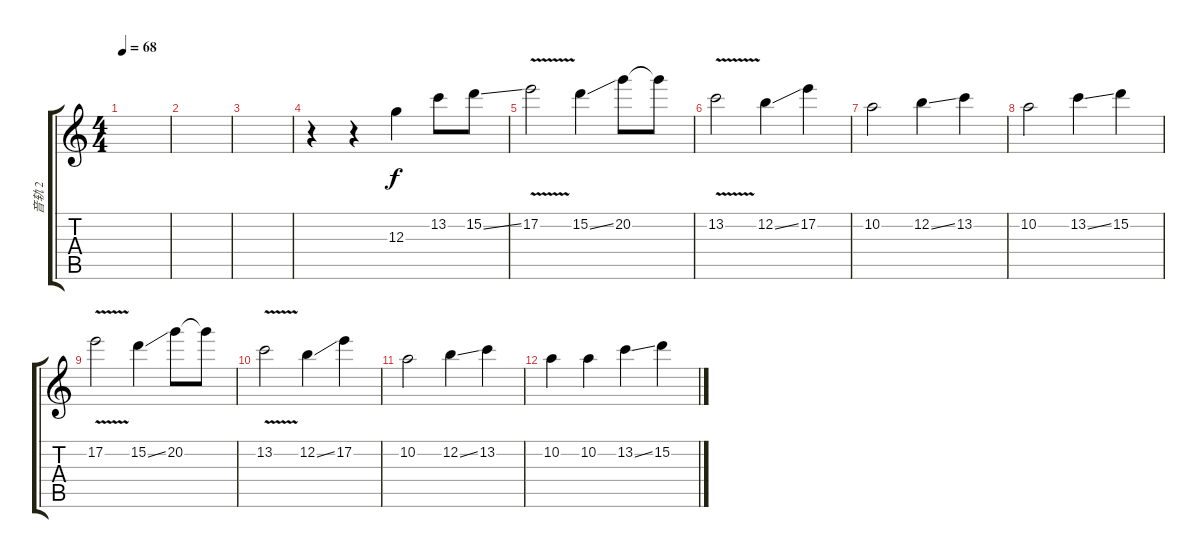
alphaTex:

\track ("音轨 2" "音轨 2") {instrument distortionguitar}
\staff {score tabs}
\tuning (E4 B3 G3 D3 A2 E2) {hide}
\ts (4 4)
\tempo 68
\clef g2
\ks c
|
|
|
r.4 r.4 12.3.4 13.2.8 15.2{ss}.8 |
17.2{v}.2 15.2{ss}.4 20.2.8 20.2{t}.8 |
13.2{v}.2 12.2{ss}.4 17.2.4 |
10.2.2 12.2{ss}.4 13.2.4 |
10.2.2 13.2{ss}.4 15.2.4 |
17.2{v}.2 15.2{ss}.4 20.2.8 20.2{t}.8 |
13.2{v}.2 12.2{ss}.4 17.2.4 |
10.2.2 12.2{ss}.4 13.2.4 |
10.2.4 10.2.4 13.2{ss}.4 15.2.4
